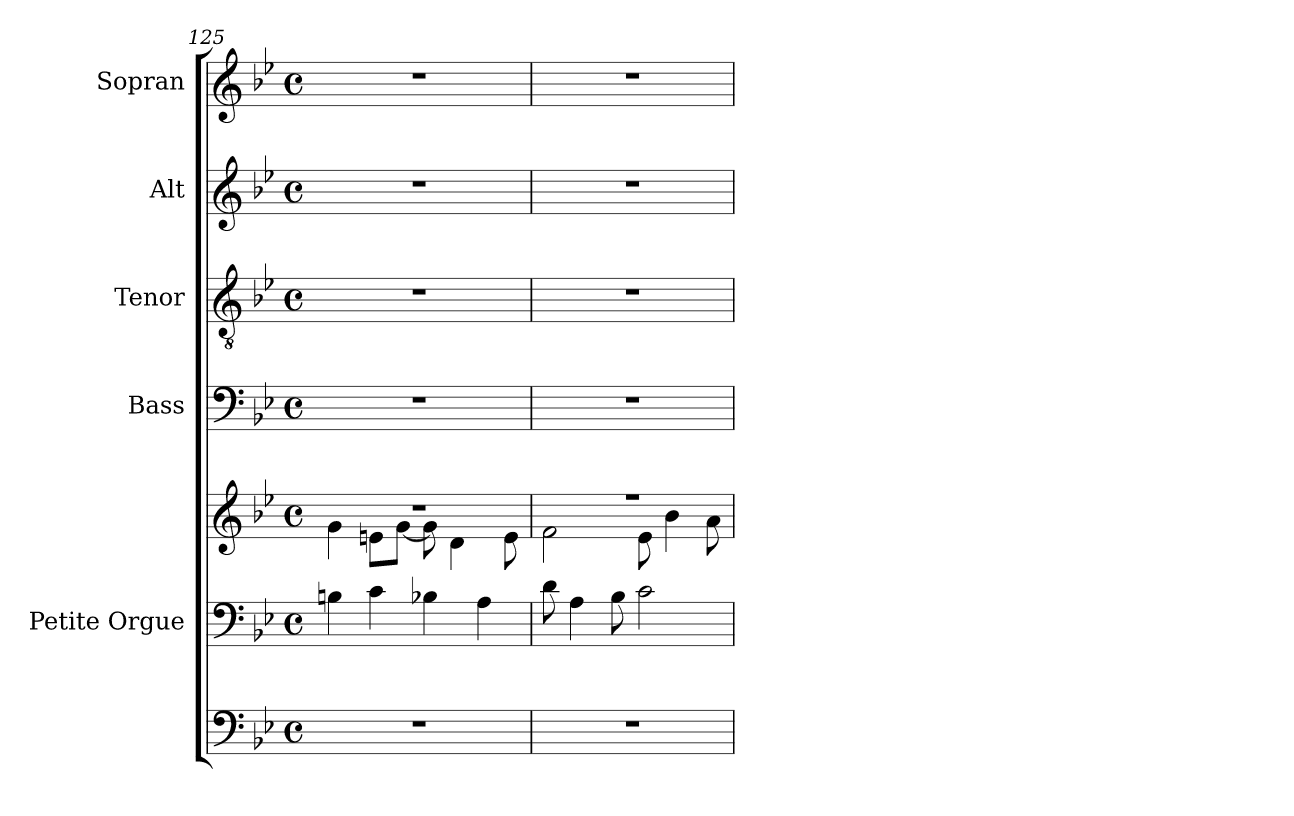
**kern	**kern	**kern	**kern	**kern	**kern	**kern
*part6	*part5	*part5	*part4	*part3	*part2	*part1
*staff7	*staff6	*staff5	*staff4	*staff3	*staff2	*staff1
*	*I"Petite Orgue	*	*I"Bass	*I"Tenor	*I"Alt	*I"Sopran
*	*I'Org. 1	*	*I'B.	*I'T.	*I'A.	*I'S.
*clefF4	*clefF4	*clefG2	*clefF4	*clefGv2	*clefG2	*clefG2
*k[b-e-]	*k[b-e-]	*k[b-e-]	*k[b-e-]	*k[b-e-]	*k[b-e-]	*k[b-e-]
*B-:	*B-:	*B-:	*B-:	*B-:	*B-:	*B-:
*M4/4	*M4/4	*M4/4	*M4/4	*M4/4	*M4/4	*M4/4
*met(c)	*met(c)	*met(c)	*met(c)	*met(c)	*met(c)	*met(c)
=125	=125	=125	=125	=125	=125	=125
*	*	*^	*	*	*	*
1r	4Bn\	1r	4g\	1r	1r	1r	1r
.	4c\	.	8en\L	.	.	.	.
.	.	.	[<8g\J	.	.	.	.
.	4B-X\	.	8g\]	.	.	.	.
.	.	.	4d\	.	.	.	.
.	4A\	.	.	.	.	.	.
.	.	.	8e\	.	.	.	.
=126	=126	=126	=126	=126	=126	=126	=126
1r	8d\	1r	2f\	1r	1r	1r	1r
.	4A\	.	.	.	.	.	.
.	8B-\	.	.	.	.	.	.
.	2c\	.	8e-\	.	.	.	.
.	.	.	4b-\	.	.	.	.
.	.	.	8a\	.	.	.	.
*	*	*v	*v	*	*	*	*
=	=	=	=	=	=	=
*-	*-	*-	*-	*-	*-	*-
